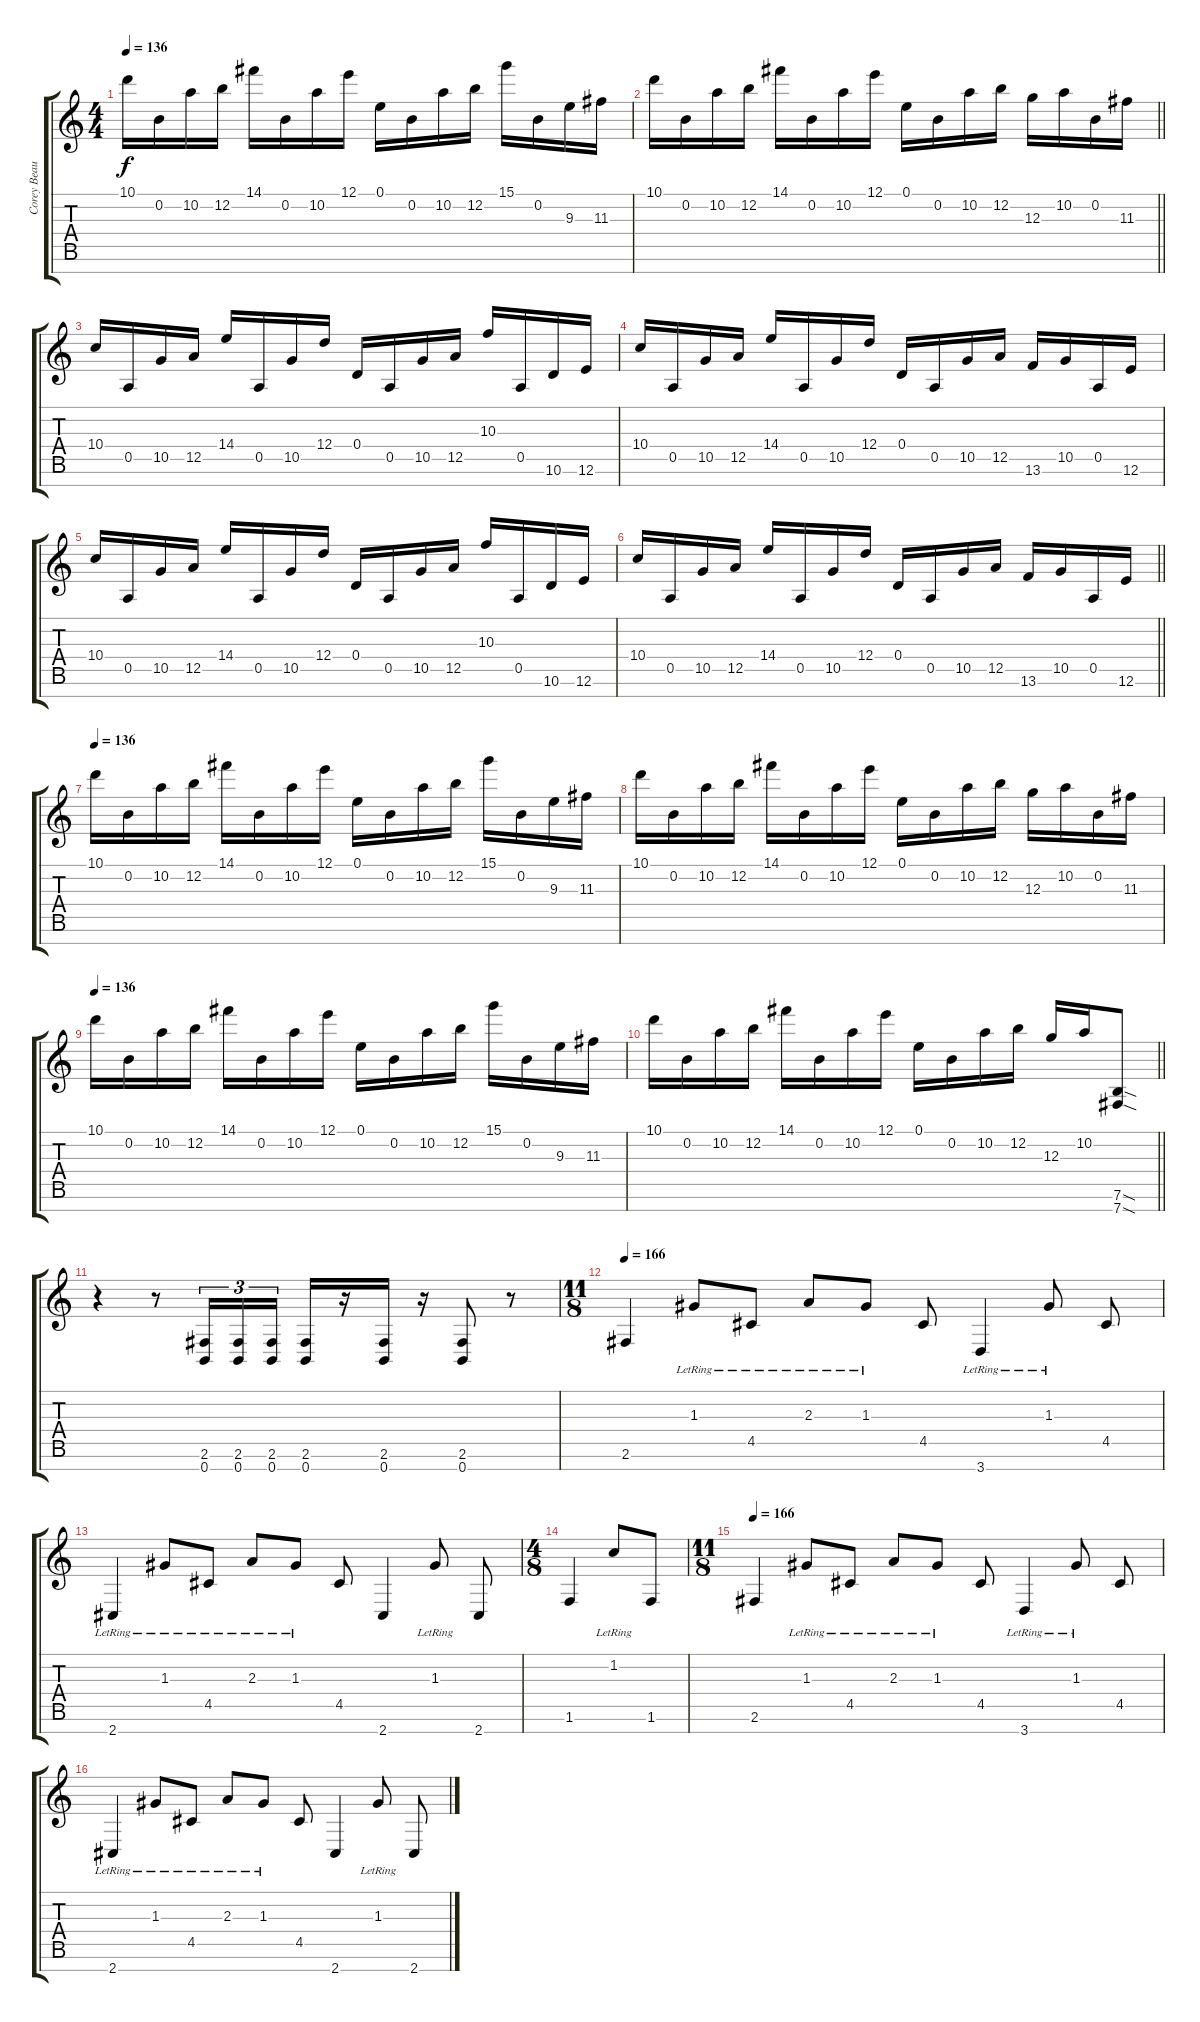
\track ("Corey Beaulieu" "Corey Beau") {instrument distortionguitar}
\staff {score tabs}
\tuning (E4 B3 G3 D3 A2 E2 B1) {hide}
\ts (4 4)
\tempo 136
\clef g2
\ks c
10.1.16{dy f} 0.2.16 10.2.16 12.2.16 14.1.16 0.2.16 10.2.16 12.1.16 0.1.16 0.2.16 10.2.16 12.2.16 15.1.16 0.2.16 9.3.16 11.3.16 |
\barLineRight lightlight
10.1.16 0.2.16 10.2.16 12.2.16 14.1.16 0.2.16 10.2.16 12.1.16 0.1.16 0.2.16 10.2.16 12.2.16 12.3.16 10.2.16 0.2.16 11.3.16 |
\section ("" "")
10.4.16 0.5.16 10.5.16 12.5.16 14.4.16 0.5.16 10.5.16 12.4.16 0.4.16 0.5.16 10.5.16 12.5.16 10.3.16 0.5.16 10.6.16 12.6.16 |
10.4.16 0.5.16 10.5.16 12.5.16 14.4.16 0.5.16 10.5.16 12.4.16 0.4.16 0.5.16 10.5.16 12.5.16 13.6.16 10.5.16 0.5.16 12.6.16 |
10.4.16 0.5.16 10.5.16 12.5.16 14.4.16 0.5.16 10.5.16 12.4.16 0.4.16 0.5.16 10.5.16 12.5.16 10.3.16 0.5.16 10.6.16 12.6.16 |
\barLineRight lightlight
10.4.16 0.5.16 10.5.16 12.5.16 14.4.16 0.5.16 10.5.16 12.4.16 0.4.16 0.5.16 10.5.16 12.5.16 13.6.16 10.5.16 0.5.16 12.6.16 |
\section ("" "")
\tempo 136
10.1.16 0.2.16 10.2.16 12.2.16 14.1.16 0.2.16 10.2.16 12.1.16 0.1.16 0.2.16 10.2.16 12.2.16 15.1.16 0.2.16 9.3.16 11.3.16 |
10.1.16 0.2.16 10.2.16 12.2.16 14.1.16 0.2.16 10.2.16 12.1.16 0.1.16 0.2.16 10.2.16 12.2.16 12.3.16 10.2.16 0.2.16 11.3.16 |
\tempo 136
10.1.16 0.2.16 10.2.16 12.2.16 14.1.16 0.2.16 10.2.16 12.1.16 0.1.16 0.2.16 10.2.16 12.2.16 15.1.16 0.2.16 9.3.16 11.3.16 |
\barLineRight lightlight
10.1.16 0.2.16 10.2.16 12.2.16 14.1.16 0.2.16 10.2.16 12.1.16 0.1.16 0.2.16 10.2.16 12.2.16 12.3.16 10.2.16 (7.6{sod} 7.7{sod}).8 |
\section ("" "")
r.4 r.8 (2.6 0.7).16{tu (3 2)} (2.6 0.7).16{tu (3 2)} (2.6 0.7).16{tu (3 2)} (2.6 0.7).16 r.16 (2.6 0.7).16 r.16 (2.6 0.7).8 r.8 |
\ts (11 8)
\tempo 166
2.6.4{instrument acousticguitarsteel} 1.3{lr}.8 4.5{lr}.8 2.3{lr}.8 1.3{lr}.8 4.5.8 3.7{lr}.4 1.3{lr}.8 4.5.8 |
2.7{lr}.4 1.3{lr}.8 4.5{lr}.8 2.3{lr}.8 1.3{lr}.8 4.5.8 2.7.4 1.3{lr}.8 2.7.8 |
\ts (4 8)
1.6.4 1.2{lr}.8 1.6.8 |
\ts (11 8)
\tempo 166
2.6.4{instrument acousticguitarsteel} 1.3{lr}.8 4.5{lr}.8 2.3{lr}.8 1.3{lr}.8 4.5.8 3.7{lr}.4 1.3{lr}.8 4.5.8 |
2.7{lr}.4 1.3{lr}.8 4.5{lr}.8 2.3{lr}.8 1.3{lr}.8 4.5.8 2.7.4 1.3{lr}.8 2.7.8
